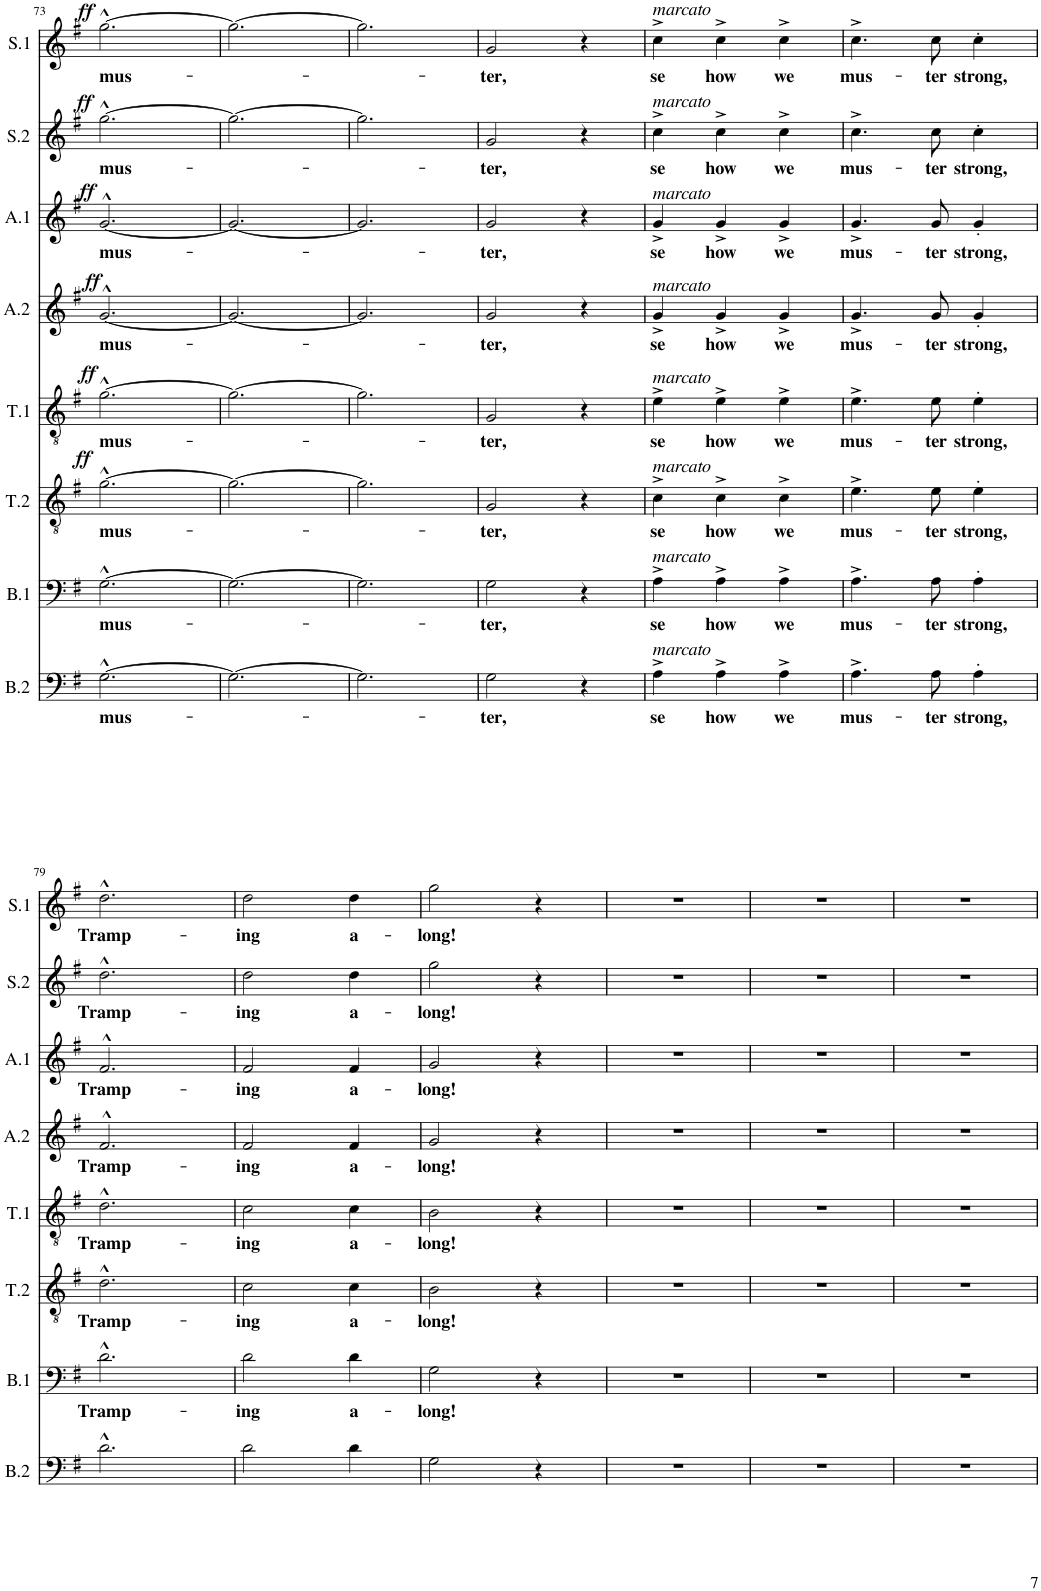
**kern	**text	**kern	**text	**kern	**text	**dynam	**kern	**text	**dynam	**kern	**text	**dynam	**kern	**text	**dynam	**kern	**text	**dynam	**kern	**text	**dynam
*part8	*part8	*part7	*part7	*part6	*part6	*part6	*part5	*part5	*part5	*part4	*part4	*part4	*part3	*part3	*part3	*part2	*part2	*part2	*part1	*part1	*part1
*staff8	*staff8	*staff7	*staff7	*staff6	*staff6	*staff6	*staff5	*staff5	*staff5	*staff4	*staff4	*staff4	*staff3	*staff3	*staff3	*staff2	*staff2	*staff2	*staff1	*staff1	*staff1
*I"Basse2	*	*I"Basse1	*	*I"Tenor2	*	*	*I"Tenor1	*	*	*I"Alto2	*	*	*I"Alto1	*	*	*I"Soprano2	*	*	*I"Soprano1	*	*
*I'B.2	*	*I'B.1	*	*I'T.2	*	*	*I'T.1	*	*	*I'A.2	*	*	*I'A.1	*	*	*I'S.2	*	*	*I'S.1	*	*
!!LO:PB:g=z
*clefF4	*	*clefF4	*	*clefGv2	*	*	*clefGv2	*	*	*clefG2	*	*	*clefG2	*	*	*clefG2	*	*	*clefG2	*	*
*k[f#]	*	*k[f#]	*	*k[f#]	*	*	*k[f#]	*	*	*k[f#]	*	*	*k[f#]	*	*	*k[f#]	*	*	*k[f#]	*	*
*M3/4	*	*M3/4	*	*M3/4	*	*	*M3/4	*	*	*M3/4	*	*	*M3/4	*	*	*M3/4	*	*	*M3/4	*	*
=73	=73	=73	=73	=73	=73	=73	=73	=73	=73	=73	=73	=73	=73	=73	=73	=73	=73	=73	=73	=73	=73
!	!LO:LY:b	!	!LO:LY:b	!	!LO:LY:b	!LO:DY:a	!	!LO:LY:b	!LO:DY:a	!	!LO:LY:b	!LO:DY:a	!	!LO:LY:b	!LO:DY:a	!	!LO:LY:b	!LO:DY:a	!	!LO:LY:b	!LO:DY:a
[2.G^^\	mus-	[2.G^^\	mus-	[2.g^^\	mus-	ff	[2.g^^\	mus-	ff	[2.g^^/	mus-	ff	[2.g^^/	mus-	ff	[2.gg^^\	mus-	ff	[2.gg^^\	mus-	ff
=74	=74	=74	=74	=74	=74	=74	=74	=74	=74	=74	=74	=74	=74	=74	=74	=74	=74	=74	=74	=74	=74
2.G\_	.	2.G\_	.	2.g\_	.	.	2.g\_	.	.	2.g/_	.	.	2.g/_	.	.	2.gg\_	.	.	2.gg\_	.	.
=75	=75	=75	=75	=75	=75	=75	=75	=75	=75	=75	=75	=75	=75	=75	=75	=75	=75	=75	=75	=75	=75
2.G\]	.	2.G\]	.	2.g\]	.	.	2.g\]	.	.	2.g/]	.	.	2.g/]	.	.	2.gg\]	.	.	2.gg\]	.	.
=76	=76	=76	=76	=76	=76	=76	=76	=76	=76	=76	=76	=76	=76	=76	=76	=76	=76	=76	=76	=76	=76
!	!LO:LY:b	!	!LO:LY:b	!	!LO:LY:b	!	!	!LO:LY:b	!	!	!LO:LY:b	!	!	!LO:LY:b	!	!	!LO:LY:b	!	!	!LO:LY:b	!
2G\	-ter,	2G\	-ter,	2G/	-ter,	.	2G/	-ter,	.	2g/	-ter,	.	2g/	-ter,	.	2g/	-ter,	.	2g/	-ter,	.
4r	.	4r	.	4r	.	.	4r	.	.	4r	.	.	4r	.	.	4r	.	.	4r	.	.
=77	=77	=77	=77	=77	=77	=77	=77	=77	=77	=77	=77	=77	=77	=77	=77	=77	=77	=77	=77	=77	=77
!	!	!	!	!	!	!	!	!	!	!	!	!	!	!	!	!	!	!	!LO:TX:a:i:t=marcato	!	!
!	!	!	!	!	!	!	!	!	!	!	!	!	!	!	!	!LO:TX:a:i:t=marcato	!	!	!	!	!
!	!	!	!	!	!	!	!	!	!	!	!	!	!LO:TX:a:i:t=marcato	!	!	!	!	!	!	!	!
!	!	!	!	!	!	!	!	!	!	!LO:TX:a:i:t=marcato	!	!	!	!	!	!	!	!	!	!	!
!	!	!	!	!	!	!	!LO:TX:a:i:t=marcato	!	!	!	!	!	!	!	!	!	!	!	!	!	!
!	!	!	!	!LO:TX:a:i:t=marcato	!	!	!	!	!	!	!	!	!	!	!	!	!	!	!	!	!
!	!	!LO:TX:a:i:t=marcato	!	!	!	!	!	!	!	!	!	!	!	!	!	!	!	!	!	!	!
!LO:TX:a:i:t=marcato	!	!	!	!	!	!	!	!	!	!	!	!	!	!	!	!	!	!	!	!	!
!	!LO:LY:b	!	!LO:LY:b	!	!LO:LY:b	!	!	!LO:LY:b	!	!	!LO:LY:b	!	!	!LO:LY:b	!	!	!LO:LY:b	!	!	!LO:LY:b	!
4A^\	se	4A^\	se	4c^\	se	.	4e^\	se	.	4g^/	se	.	4g^/	se	.	4cc^\	se	.	4cc^\	se	.
!	!LO:LY:b	!	!LO:LY:b	!	!LO:LY:b	!	!	!LO:LY:b	!	!	!LO:LY:b	!	!	!LO:LY:b	!	!	!LO:LY:b	!	!	!LO:LY:b	!
4A^\	how	4A^\	how	4c^\	how	.	4e^\	how	.	4g^/	how	.	4g^/	how	.	4cc^\	how	.	4cc^\	how	.
!	!LO:LY:b	!	!LO:LY:b	!	!LO:LY:b	!	!	!LO:LY:b	!	!	!LO:LY:b	!	!	!LO:LY:b	!	!	!LO:LY:b	!	!	!LO:LY:b	!
4A^\	we	4A^\	we	4c^\	we	.	4e^\	we	.	4g^/	we	.	4g^/	we	.	4cc^\	we	.	4cc^\	we	.
=78	=78	=78	=78	=78	=78	=78	=78	=78	=78	=78	=78	=78	=78	=78	=78	=78	=78	=78	=78	=78	=78
!	!LO:LY:b	!	!LO:LY:b	!	!LO:LY:b	!	!	!LO:LY:b	!	!	!LO:LY:b	!	!	!LO:LY:b	!	!	!LO:LY:b	!	!	!LO:LY:b	!
4.A^\	mus-	4.A^\	mus-	4.e^\	mus-	.	4.e^\	mus-	.	4.g^/	mus-	.	4.g^/	mus-	.	4.cc^\	mus-	.	4.cc^\	mus-	.
!	!LO:LY:b	!	!LO:LY:b	!	!LO:LY:b	!	!	!LO:LY:b	!	!	!LO:LY:b	!	!	!LO:LY:b	!	!	!LO:LY:b	!	!	!LO:LY:b	!
8A\	-ter	8A\	-ter	8e\	-ter	.	8e\	-ter	.	8g/	-ter	.	8g/	-ter	.	8cc\	-ter	.	8cc\	-ter	.
!	!LO:LY:b	!	!LO:LY:b	!	!LO:LY:b	!	!	!LO:LY:b	!	!	!LO:LY:b	!	!	!LO:LY:b	!	!	!LO:LY:b	!	!	!LO:LY:b	!
4A'\	strong,	4A'\	strong,	4e'\	strong,	.	4e'\	strong,	.	4g'/	strong,	.	4g'/	strong,	.	4cc'\	strong,	.	4cc'\	strong,	.
!!LO:LB:g=z
=79	=79	=79	=79	=79	=79	=79	=79	=79	=79	=79	=79	=79	=79	=79	=79	=79	=79	=79	=79	=79	=79
!	!	!	!LO:LY:b	!	!LO:LY:b	!	!	!LO:LY:b	!	!	!LO:LY:b	!	!	!LO:LY:b	!	!	!LO:LY:b	!	!	!LO:LY:b	!
2.d^^\	.	2.d^^\	Tramp-	2.d^^\	Tramp-	.	2.d^^\	Tramp-	.	2.f#^^/	Tramp-	.	2.f#^^/	Tramp-	.	2.dd^^\	Tramp-	.	2.dd^^\	Tramp-	.
=80	=80	=80	=80	=80	=80	=80	=80	=80	=80	=80	=80	=80	=80	=80	=80	=80	=80	=80	=80	=80	=80
!	!	!	!LO:LY:b	!	!LO:LY:b	!	!	!LO:LY:b	!	!	!LO:LY:b	!	!	!LO:LY:b	!	!	!LO:LY:b	!	!	!LO:LY:b	!
2d\	.	2d\	-ing	2c\	-ing	.	2c\	-ing	.	2f#/	-ing	.	2f#/	-ing	.	2dd\	-ing	.	2dd\	-ing	.
!	!	!	!LO:LY:b	!	!LO:LY:b	!	!	!LO:LY:b	!	!	!LO:LY:b	!	!	!LO:LY:b	!	!	!LO:LY:b	!	!	!LO:LY:b	!
4d\	.	4d\	a-	4c\	a-	.	4c\	a-	.	4f#/	a-	.	4f#/	a-	.	4dd\	a-	.	4dd\	a-	.
=81	=81	=81	=81	=81	=81	=81	=81	=81	=81	=81	=81	=81	=81	=81	=81	=81	=81	=81	=81	=81	=81
!	!	!	!LO:LY:b	!	!LO:LY:b	!	!	!LO:LY:b	!	!	!LO:LY:b	!	!	!LO:LY:b	!	!	!LO:LY:b	!	!	!LO:LY:b	!
2G\	.	2G\	-long!	2B\	-long!	.	2B\	-long!	.	2g/	-long!	.	2g/	-long!	.	2gg\	-long!	.	2gg\	-long!	.
4r	.	4r	.	4r	.	.	4r	.	.	4r	.	.	4r	.	.	4r	.	.	4r	.	.
=82	=82	=82	=82	=82	=82	=82	=82	=82	=82	=82	=82	=82	=82	=82	=82	=82	=82	=82	=82	=82	=82
2.r	.	2.r	.	2.r	.	.	2.r	.	.	2.r	.	.	2.r	.	.	2.r	.	.	2.r	.	.
=83	=83	=83	=83	=83	=83	=83	=83	=83	=83	=83	=83	=83	=83	=83	=83	=83	=83	=83	=83	=83	=83
2.r	.	2.r	.	2.r	.	.	2.r	.	.	2.r	.	.	2.r	.	.	2.r	.	.	2.r	.	.
=84	=84	=84	=84	=84	=84	=84	=84	=84	=84	=84	=84	=84	=84	=84	=84	=84	=84	=84	=84	=84	=84
2.r	.	2.r	.	2.r	.	.	2.r	.	.	2.r	.	.	2.r	.	.	2.r	.	.	2.r	.	.
=	=	=	=	=	=	=	=	=	=	=	=	=	=	=	=	=	=	=	=	=	=
*-	*-	*-	*-	*-	*-	*-	*-	*-	*-	*-	*-	*-	*-	*-	*-	*-	*-	*-	*-	*-	*-
